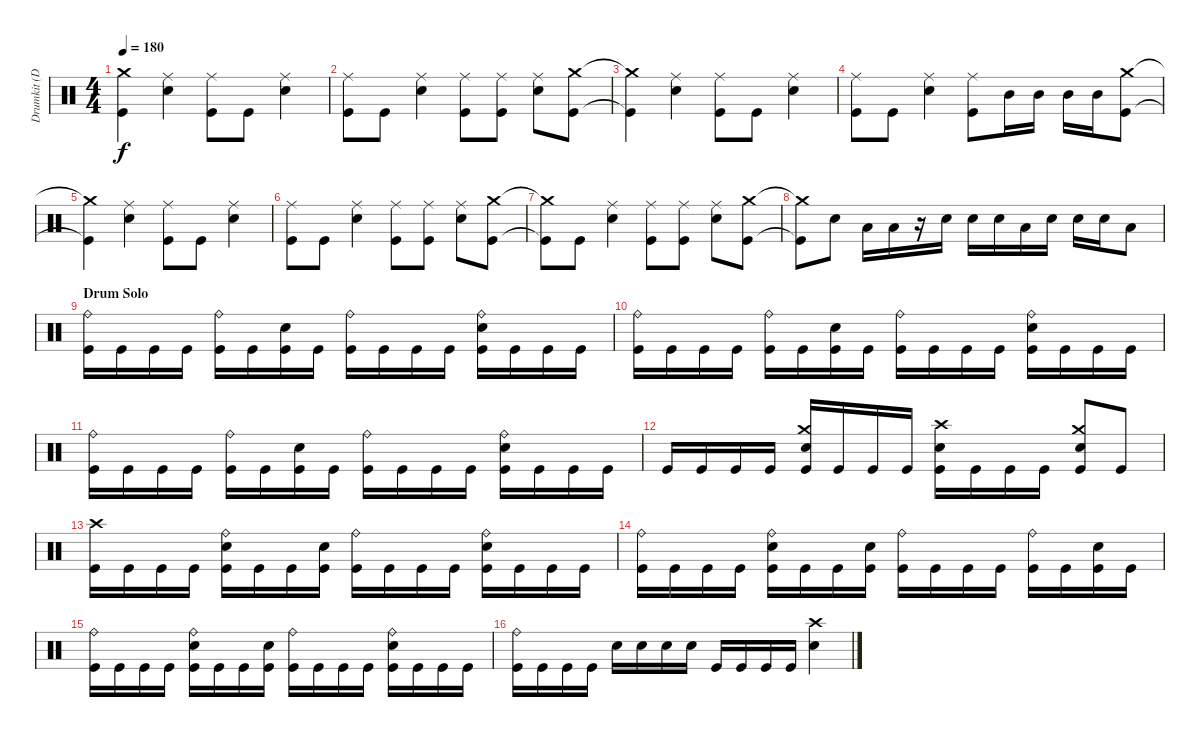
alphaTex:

\track ("Drumkit (DeGrasso)" "Drumkit (D") {instrument percussion}
\staff {score}
\articulation defaults
\ts (4 4)
\tempo 180
\clef neutral
\ks c
("Kick (hit)"{t} "Crash medium (hit)"{t}).4{dy f} ("Snare (hit) 2" "Ride (middle)").4 ("Kick (hit)" "Ride (middle)").8 "Kick (hit)".8 ("Snare (hit) 2" "Ride (middle)").4 |
("Kick (hit)" "Ride (middle)").8 "Kick (hit)".8 ("Snare (hit) 2" "Ride (middle)").4 ("Kick (hit)" "Ride (middle)").8 ("Kick (hit)" "Ride (middle)").8 ("Snare (hit) 2" "Ride (middle)").8 ("Kick (hit)" "Crash medium (hit)").8 |
("Kick (hit)"{t} "Crash medium (hit)"{t}).4 ("Snare (hit) 2" "Ride (middle)").4 ("Kick (hit)" "Ride (middle)").8 "Kick (hit)".8 ("Snare (hit) 2" "Ride (middle)").4 |
("Kick (hit)" "Ride (middle)").8 "Kick (hit)".8 ("Snare (hit) 2" "Ride (middle)").4 ("Kick (hit)" "Ride (middle)").8 "Mid Tom (hit)".16 "Mid Tom (hit)".16 "Mid Tom (hit)".16 "Mid Tom (hit)".16 ("Kick (hit)" "Crash medium (hit)").8 |
("Kick (hit)"{t} "Crash medium (hit)"{t}).4 ("Snare (hit) 2" "Ride (middle)").4 ("Kick (hit)" "Ride (middle)").8 "Kick (hit)".8 ("Snare (hit) 2" "Ride (middle)").4 |
("Kick (hit)" "Ride (middle)").8 "Kick (hit)".8 ("Snare (hit) 2" "Ride (middle)").4 ("Kick (hit)" "Ride (middle)").8 ("Kick (hit)" "Ride (middle)").8 ("Snare (hit) 2" "Ride (middle)").8 ("Kick (hit)" "Crash medium (hit)").8 |
("Kick (hit)"{t} "Crash medium (hit)"{t}).8 "Kick (hit)".8 ("Snare (hit) 2" "Ride (middle)").4 ("Kick (hit)" "Ride (middle)").8 ("Kick (hit)" "Ride (middle)").8 ("Snare (hit) 2" "Ride (middle)").8 ("Kick (hit)" "Crash medium (hit)").8 |
("Kick (hit)"{t} "Crash medium (hit)"{t}).8 "Snare (hit) 2".8 "Low Tom (hit)".16 "Low Tom (hit)".16 r.16 "Snare (hit) 2".16 "Snare (hit) 2".16 "Snare (hit) 2".16 "Low Tom (hit)".16 "Snare (hit) 2".16 "Snare (hit) 2".16 "Snare (hit) 2".16 "Low Tom (hit)".8 |
\section ("" "Drum Solo")
("Kick (hit)" "Ride (bell)").16 "Kick (hit)".16 "Kick (hit)".16 "Kick (hit)".16 ("Kick (hit)" "Ride (bell)").16 "Kick (hit)".16 ("Kick (hit)" "Snare (hit) 2").16 "Kick (hit)".16 ("Kick (hit)" "Ride (bell)").16 "Kick (hit)".16 "Kick (hit)".16 "Kick (hit)".16 ("Kick (hit)" "Ride (bell)" "Snare (hit) 2").16 "Kick (hit)".16 "Kick (hit)".16 "Kick (hit)".16 |
("Kick (hit)" "Ride (bell)").16 "Kick (hit)".16 "Kick (hit)".16 "Kick (hit)".16 ("Kick (hit)" "Ride (bell)").16 "Kick (hit)".16 ("Kick (hit)" "Snare (hit) 2").16 "Kick (hit)".16 ("Kick (hit)" "Ride (bell)").16 "Kick (hit)".16 "Kick (hit)".16 "Kick (hit)".16 ("Kick (hit)" "Ride (bell)" "Snare (hit) 2").16 "Kick (hit)".16 "Kick (hit)".16 "Kick (hit)".16 |
("Kick (hit)" "Ride (bell)").16 "Kick (hit)".16 "Kick (hit)".16 "Kick (hit)".16 ("Kick (hit)" "Ride (bell)").16 "Kick (hit)".16 ("Kick (hit)" "Snare (hit) 2").16 "Kick (hit)".16 ("Kick (hit)" "Ride (bell)").16 "Kick (hit)".16 "Kick (hit)".16 "Kick (hit)".16 ("Kick (hit)" "Ride (bell)" "Snare (hit) 2").16 "Kick (hit)".16 "Kick (hit)".16 "Kick (hit)".16 |
"Kick (hit)".16 "Kick (hit)".16 "Kick (hit)".16 "Kick (hit)".16 ("Kick (hit)" "Snare (hit) 2" "Crash medium (hit)").16 "Kick (hit)".16 "Kick (hit)".16 "Kick (hit)".16 ("Kick (hit)" "Snare (hit) 2" "Crash high (hit)").16 "Kick (hit)".16 "Kick (hit)".16 "Kick (hit)".16 ("Kick (hit)" "Snare (hit) 2" "Crash medium (hit)").8 "Kick (hit)".8 |
("Kick (hit)" "Crash high (hit)").16 "Kick (hit)".16 "Kick (hit)".16 "Kick (hit)".16 ("Kick (hit)" "Ride (bell)" "Snare (hit) 2").16 "Kick (hit)".16 "Kick (hit)".16 ("Kick (hit)" "Snare (hit) 2").16 ("Kick (hit)" "Ride (bell)").16 "Kick (hit)".16 "Kick (hit)".16 "Kick (hit)".16 ("Kick (hit)" "Ride (bell)" "Snare (hit) 2").16 "Kick (hit)".16 "Kick (hit)".16 "Kick (hit)".16 |
("Kick (hit)" "Ride (bell)").16 "Kick (hit)".16 "Kick (hit)".16 "Kick (hit)".16 ("Kick (hit)" "Ride (bell)" "Snare (hit) 2").16 "Kick (hit)".16 "Kick (hit)".16 ("Kick (hit)" "Snare (hit) 2").16 ("Kick (hit)" "Ride (bell)").16 "Kick (hit)".16 "Kick (hit)".16 "Kick (hit)".16 ("Kick (hit)" "Ride (bell)").16 "Kick (hit)".16 ("Kick (hit)" "Snare (hit) 2").16 "Kick (hit)".16 |
("Kick (hit)" "Ride (bell)").16 "Kick (hit)".16 "Kick (hit)".16 "Kick (hit)".16 ("Kick (hit)" "Ride (bell)" "Snare (hit) 2").16 "Kick (hit)".16 "Kick (hit)".16 ("Kick (hit)" "Snare (hit) 2").16 ("Kick (hit)" "Ride (bell)").16 "Kick (hit)".16 "Kick (hit)".16 "Kick (hit)".16 ("Kick (hit)" "Ride (bell)" "Snare (hit) 2").16 "Kick (hit)".16 "Kick (hit)".16 "Kick (hit)".16 |
("Kick (hit)" "Ride (bell)").16 "Kick (hit)".16 "Kick (hit)".16 "Kick (hit)".16 "Snare (hit) 2".16 "Snare (hit) 2".16 "Snare (hit) 2".16 "Snare (hit) 2".16 "Kick (hit)".16 "Kick (hit)".16 "Kick (hit)".16 "Kick (hit)".16 ("Snare (hit) 2" "Crash high (hit)").4
